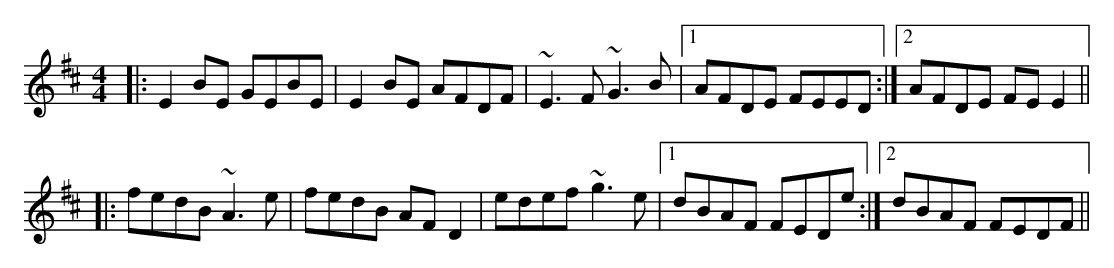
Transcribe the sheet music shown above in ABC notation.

X:1
M:4/4
K:Edor
|:E2BE GEBE|E2BE AFDF|~E3F ~G3B|1 AFDE FEED:|2 AFDE FEE2||
|:fedB ~A3e|fedB AFD2|edef ~g3e|1 dBAF FEDe:|2 dBAF FEDF||
